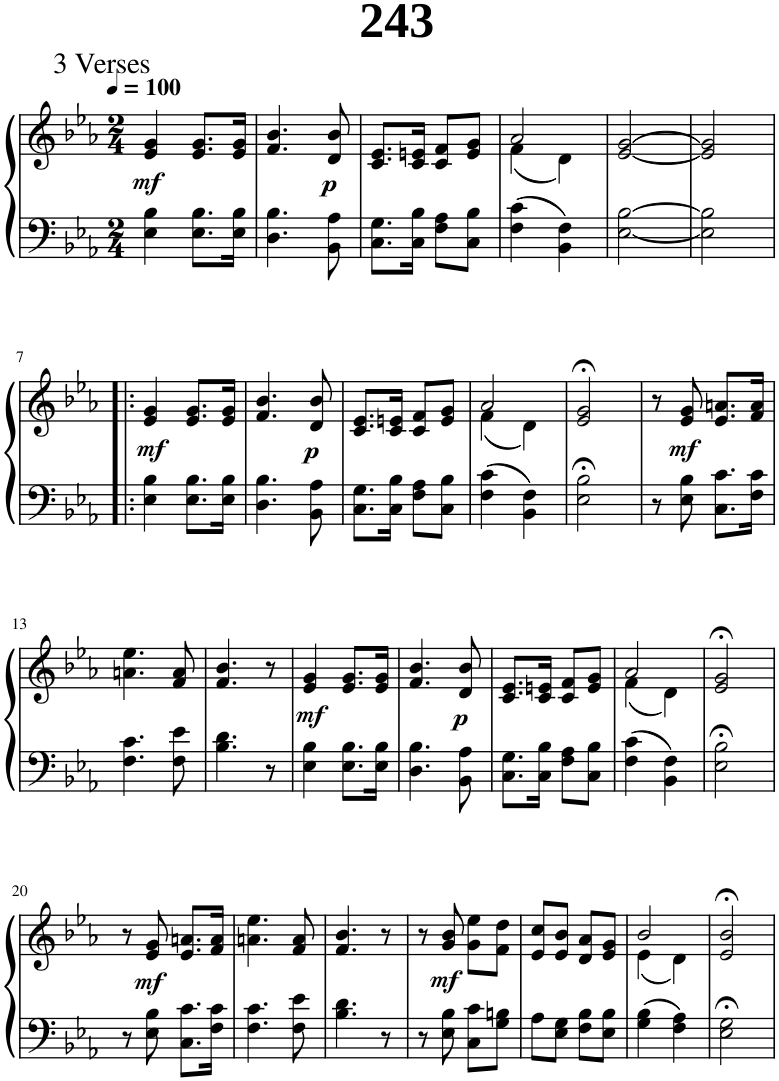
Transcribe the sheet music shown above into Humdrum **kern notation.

**kern	**kern	**dynam
*part1	*part1	*part1
*staff2	*staff1	*staff1/2
*I"Piano	*	*
*I'Pno.	*	*
*clefF4	*clefG2	*
*k[b-e-a-]	*k[b-e-a-]	*
*M2/4	*M2/4	*
*MM100	*MM100	*
=1	=1	=1
!	!	!LO:DY:b
4E-\ 4B-\	4e-/ 4g/	mf
8.E-\ 8.B-\L	8.e-/ 8.g/L	.
16E-\ 16B-\Jk	16e-/ 16g/Jk	.
=2	=2	=2
4.D\ 4.B-\	4.f/ 4.b-/	.
!	!	!LO:DY:b
8BB-\ 8A-\	8d/ 8b-/	p
=3	=3	=3
8.C\ 8.G\L	8.c/ 8.e-/L	.
16C\ 16B-\Jk	16c/ 16en/Jk	.
8F\ 8A-\L	8c/ 8f/L	.
8C\ 8B-\J	8e/ 8g/J	.
=4	=4	=4
*	*^	*
4F\ 4c\	2a-/	(4f\	.
4BB-\ 4F\	.	4d\)	.
*	*v	*v	*
=5	=5	=5
[2E-\ [2B-\	[2e-/ [2g/	.
=6	=6	=6
2E-\] 2B-\]	2e-/] 2g/]	.
!!LO:LB:g=z
=7!|:	=7!|:	=7!|:
!	!	!LO:DY:b
4E-\ 4B-\	4e-/ 4g/	mf
8.E-\ 8.B-\L	8.e-/ 8.g/L	.
16E-\ 16B-\Jk	16e-/ 16g/Jk	.
=8	=8	=8
4.D\ 4.B-\	4.f/ 4.b-/	.
!	!	!LO:DY:b
8BB-\ 8A-\	8d/ 8b-/	p
=9	=9	=9
8.C\ 8.G\L	8.c/ 8.e-/L	.
16C\ 16B-\Jk	16c/ 16en/Jk	.
8F\ 8A-\L	8c/ 8f/L	.
8C\ 8B-\J	8e/ 8g/J	.
=10	=10	=10
*	*^	*
4F\ 4c\	2a-/	(4f\	.
4BB-\ 4F\	.	4d\)	.
*	*v	*v	*
=11	=11	=11
2E-\;< 2B-\;<	2e-/;< 2g/;<	.
=12	=12	=12
8r	8r	.
!	!	!LO:DY:b
8E-\ 8B-\	8e-/ 8g/	mf
8.C\ 8.c\L	8.e-/ 8.an/L	.
16F\ 16c\Jk	16f/ 16a/Jk	.
!!LO:LB:g=z
=13	=13	=13
4.F\ 4.c\	4.an\ 4.ee-\	.
8F\ 8e-\	8f/ 8a/	.
=14	=14	=14
4.B-\ 4.d\	4.f/ 4.b-/	.
8r	8r	.
=15	=15	=15
!	!	!LO:DY:b
4E-\ 4B-\	4e-/ 4g/	mf
8.E-\ 8.B-\L	8.e-/ 8.g/L	.
16E-\ 16B-\Jk	16e-/ 16g/Jk	.
=16	=16	=16
4.D\ 4.B-\	4.f/ 4.b-/	.
!	!	!LO:DY:b
8BB-\ 8A-\	8d/ 8b-/	p
=17	=17	=17
8.C\ 8.G\L	8.c/ 8.e-/L	.
16C\ 16B-\Jk	16c/ 16en/Jk	.
8F\ 8A-\L	8c/ 8f/L	.
8C\ 8B-\J	8e/ 8g/J	.
=18	=18	=18
*	*^	*
4F\ 4c\	2a-/	(4f\	.
4BB-\ 4F\	.	4d\)	.
*	*v	*v	*
=19	=19	=19
2E-\;< 2B-\;<	2e-/;< 2g/;<	.
!!LO:LB:g=z
=20	=20	=20
8r	8r	.
!	!	!LO:DY:b
8E-\ 8B-\	8e-/ 8g/	mf
8.C\ 8.c\L	8.e-/ 8.an/L	.
16F\ 16c\Jk	16f/ 16a/Jk	.
=21	=21	=21
4.F\ 4.c\	4.an\ 4.ee-\	.
8F\ 8e-\	8f/ 8a/	.
=22	=22	=22
4.B-\ 4.d\	4.f/ 4.b-/	.
8r	8r	.
=23	=23	=23
8r	8r	.
!	!	!LO:DY:b
8E-\ 8B-\	8g/ 8b-/	mf
8C\ 8c\L	8g\ 8ee-\L	.
8G\ 8Bn\J	8f\ 8dd\J	.
=24	=24	=24
8A-\L	8e-/ 8cc/L	.
8E-\ 8G\J	8e-/ 8b-/J	.
8F\ 8B-\L	8d/ 8a-/L	.
8E-\ 8B-\J	8e-/ 8g/J	.
=25	=25	=25
*	*^	*
4G\ 4B-\	2b-/	(4e-\	.
4F\ 4A-\	.	4d\)	.
*	*v	*v	*
=26	=26	=26
2E-\;< 2G\;<	2e-/;< 2b-/;<	.
=	=	=
*-	*-	*-
